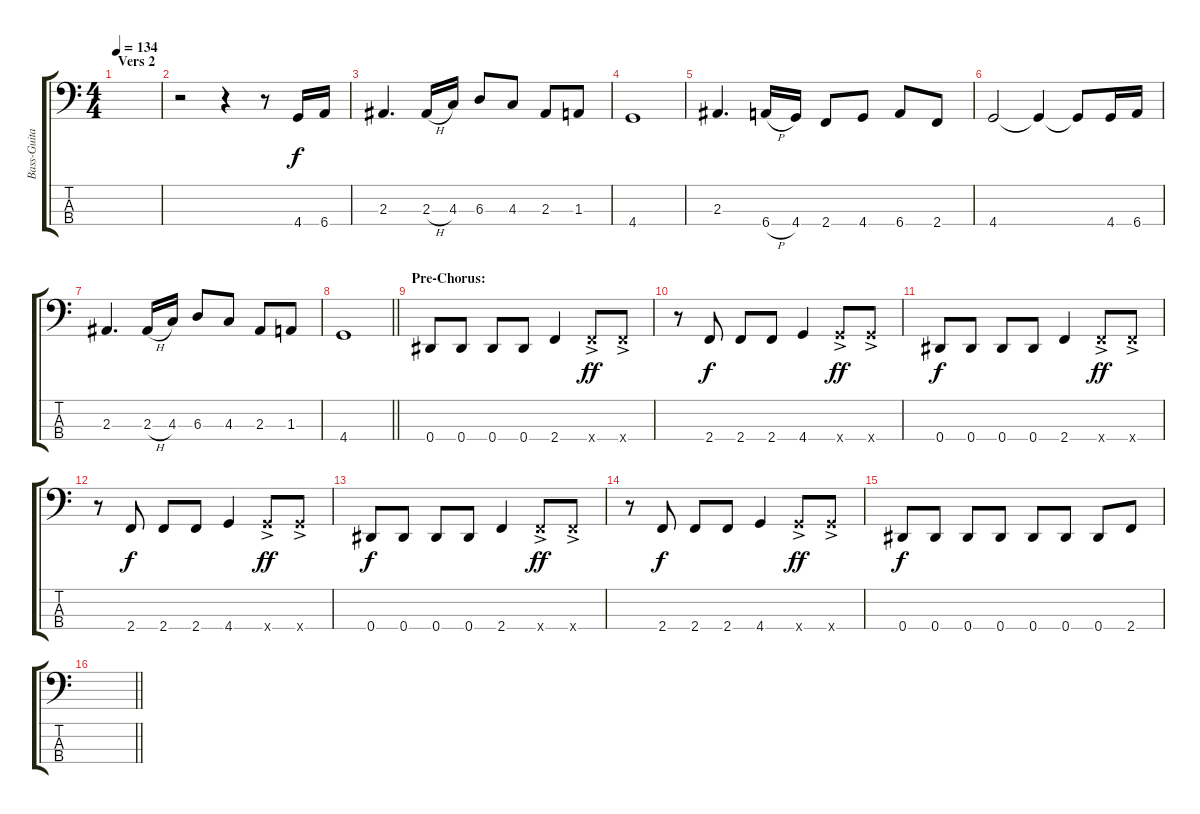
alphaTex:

\track ("Bass-Guitar" "Bass-Guita") {instrument electricbasspick}
\staff {score tabs}
\tuning (Gb2 Db2 Ab1 Eb1) {hide}
\ts (4 4)
\section ("" "Vers 2")
\tempo 134
\clef f4
\ks c
|
r.2 r.4 r.8 4.4.16{volume 14} 6.4.16 |
2.3.4{d} 2.3{h}.16 4.3.16 6.3.8 4.3.8 2.3.8 1.3.8 |
4.4.1 |
2.3.4{d} 6.4{h}.16 4.4.16 2.4.8 4.4.8 6.4.8 2.4.8 |
4.4.2 4.4{t}.4 4.4{t}.8 4.4.16 6.4.16 |
2.3.4{d} 2.3{h}.16 4.3.16 6.3.8 4.3.8 2.3.8 1.3.8 |
\barLineRight lightlight
4.4.1 |
\section ("" "Pre-Chorus:")
0.4.8{volume 16} 0.4.8 0.4.8 0.4.8 2.4.4 2.4{ac x}.8{dy ff} 2.4{ac x}.8 |
r.8 2.4.8{dy f} 2.4.8 2.4.8 4.4.4 4.4{ac x}.8{dy ff} 4.4{ac x}.8 |
0.4.8{dy f} 0.4.8 0.4.8 0.4.8 2.4.4 2.4{ac x}.8{dy ff} 2.4{ac x}.8 |
r.8 2.4.8{dy f} 2.4.8 2.4.8 4.4.4 4.4{ac x}.8{dy ff} 4.4{ac x}.8 |
0.4.8{dy f} 0.4.8 0.4.8 0.4.8 2.4.4 2.4{ac x}.8{dy ff} 2.4{ac x}.8 |
r.8 2.4.8{dy f} 2.4.8 2.4.8 4.4.4 4.4{ac x}.8{dy ff} 4.4{ac x}.8 |
0.4.8{dy f} 0.4.8 0.4.8 0.4.8 0.4.8 0.4.8 0.4.8 2.4.8 |
\barLineRight lightlight
